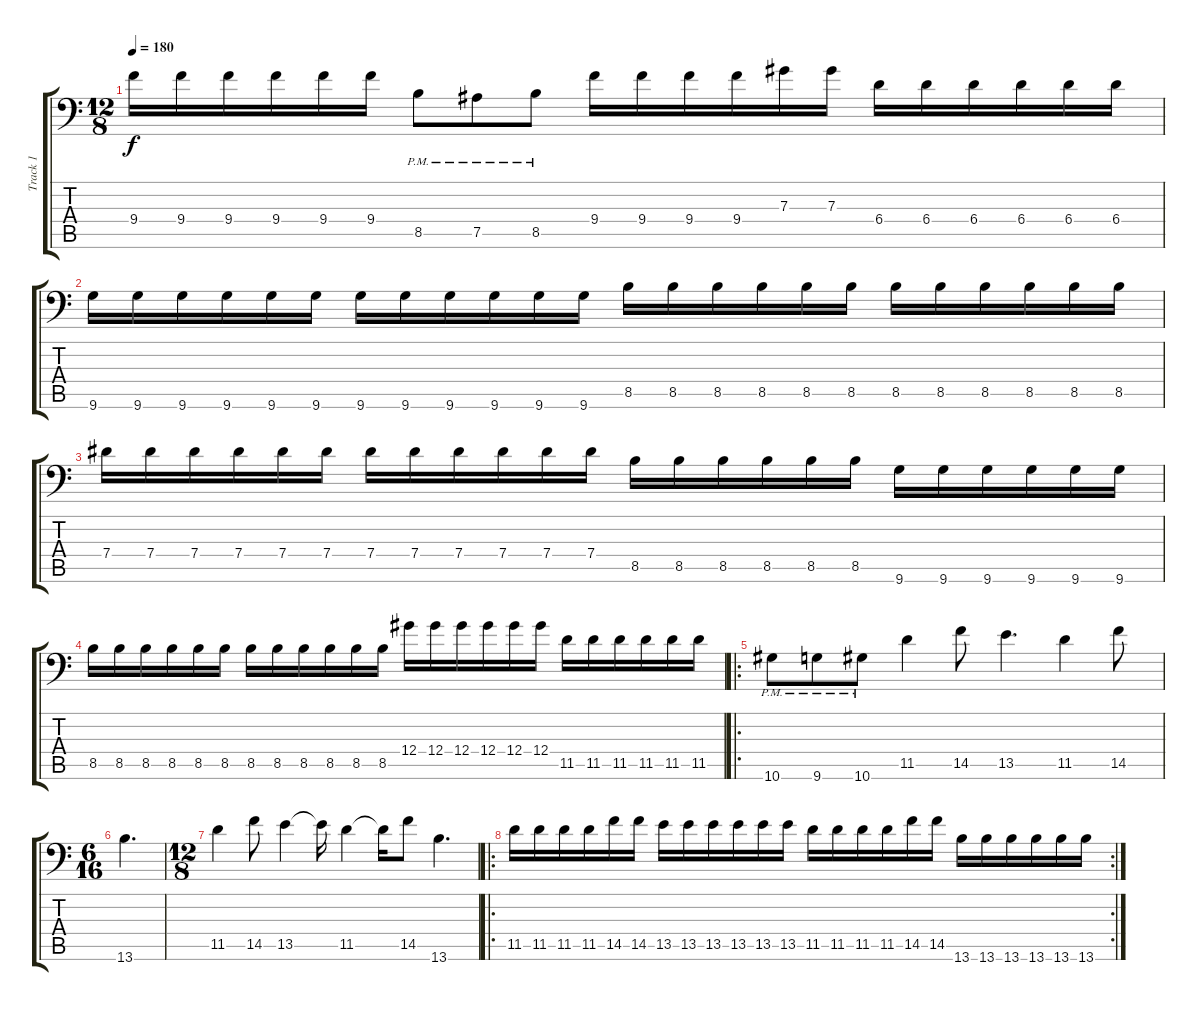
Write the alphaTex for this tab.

\track ("Track 1" "Track 1") {instrument distortionguitar}
\staff {score tabs}
\tuning (Bb3 F3 Db3 Ab2 Eb2 Bb1) {hide}
\ts (12 8)
\tempo 180
\clef f4
\ks c
9.4.16{dy f} 9.4.16 9.4.16 9.4.16 9.4.16 9.4.16 8.5{pm}.8 7.5{pm}.8 8.5{pm}.8 9.4.16 9.4.16 9.4.16 9.4.16 7.3.16 7.3.16 6.4.16 6.4.16 6.4.16 6.4.16 6.4.16 6.4.16 |
9.6.16 9.6.16 9.6.16 9.6.16 9.6.16 9.6.16 9.6.16 9.6.16 9.6.16 9.6.16 9.6.16 9.6.16 8.5.16 8.5.16 8.5.16 8.5.16 8.5.16 8.5.16 8.5.16 8.5.16 8.5.16 8.5.16 8.5.16 8.5.16 |
7.4.16 7.4.16 7.4.16 7.4.16 7.4.16 7.4.16 7.4.16 7.4.16 7.4.16 7.4.16 7.4.16 7.4.16 8.5.16 8.5.16 8.5.16 8.5.16 8.5.16 8.5.16 9.6.16 9.6.16 9.6.16 9.6.16 9.6.16 9.6.16 |
8.5.16 8.5.16 8.5.16 8.5.16 8.5.16 8.5.16 8.5.16 8.5.16 8.5.16 8.5.16 8.5.16 8.5.16 12.4.16 12.4.16 12.4.16 12.4.16 12.4.16 12.4.16 11.5.16 11.5.16 11.5.16 11.5.16 11.5.16 11.5.16 |
\ro
10.6{pm}.8 9.6{pm}.8 10.6{pm}.8 11.5.4 14.5.8 13.5.4{d} 11.5.4 14.5.8 |
\ts (6 16)
13.6.4{d} |
\ts (12 8)
11.5.4 14.5.8 13.5.4 13.5{t}.16 11.5.4 11.5{t}.16 14.5.8 13.6.4{d} |
\ro
\rc 2
11.5.16 11.5.16 11.5.16 11.5.16 14.5.16 14.5.16 13.5.16 13.5.16 13.5.16 13.5.16 13.5.16 13.5.16 11.5.16 11.5.16 11.5.16 11.5.16 14.5.16 14.5.16 13.6.16 13.6.16 13.6.16 13.6.16 13.6.16 13.6.16
